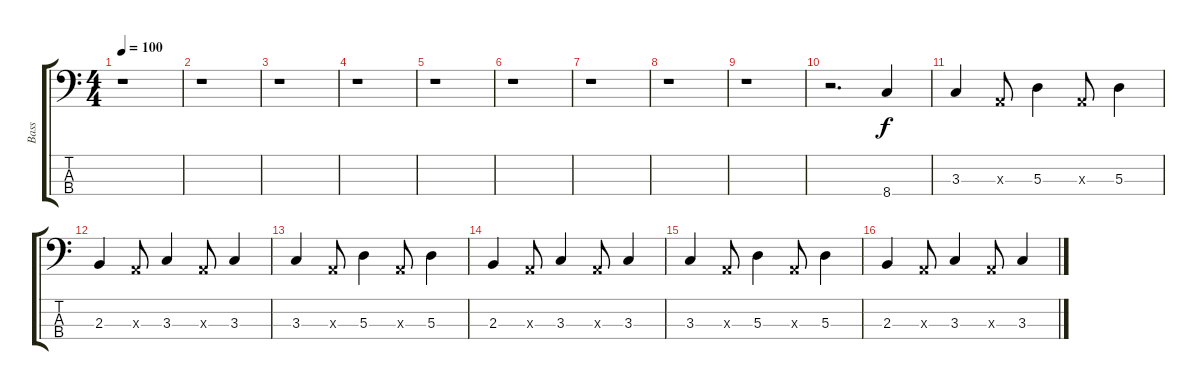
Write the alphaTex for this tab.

\track ("Bass" "Bass") {instrument fretlessbass}
\staff {score tabs}
\tuning (G2 D2 A1 E1) {hide}
\ts (4 4)
\tempo 100
\clef f4
\ks c
r.1{dy f instrument fretlessbass} |
r.1 |
r.1 |
r.1 |
r.1 |
r.1 |
r.1 |
r.1 |
r.1 |
r.2{d} 8.4.4 |
3.3.4 0.3{x}.8 5.3.4 0.3{x}.8 5.3.4 |
2.3.4 0.3{x}.8 3.3.4 0.3{x}.8 3.3.4 |
3.3.4 0.3{x}.8 5.3.4 0.3{x}.8 5.3.4 |
2.3.4 0.3{x}.8 3.3.4 0.3{x}.8 3.3.4 |
3.3.4 0.3{x}.8 5.3.4 0.3{x}.8 5.3.4 |
2.3.4 0.3{x}.8 3.3.4 0.3{x}.8 3.3.4
